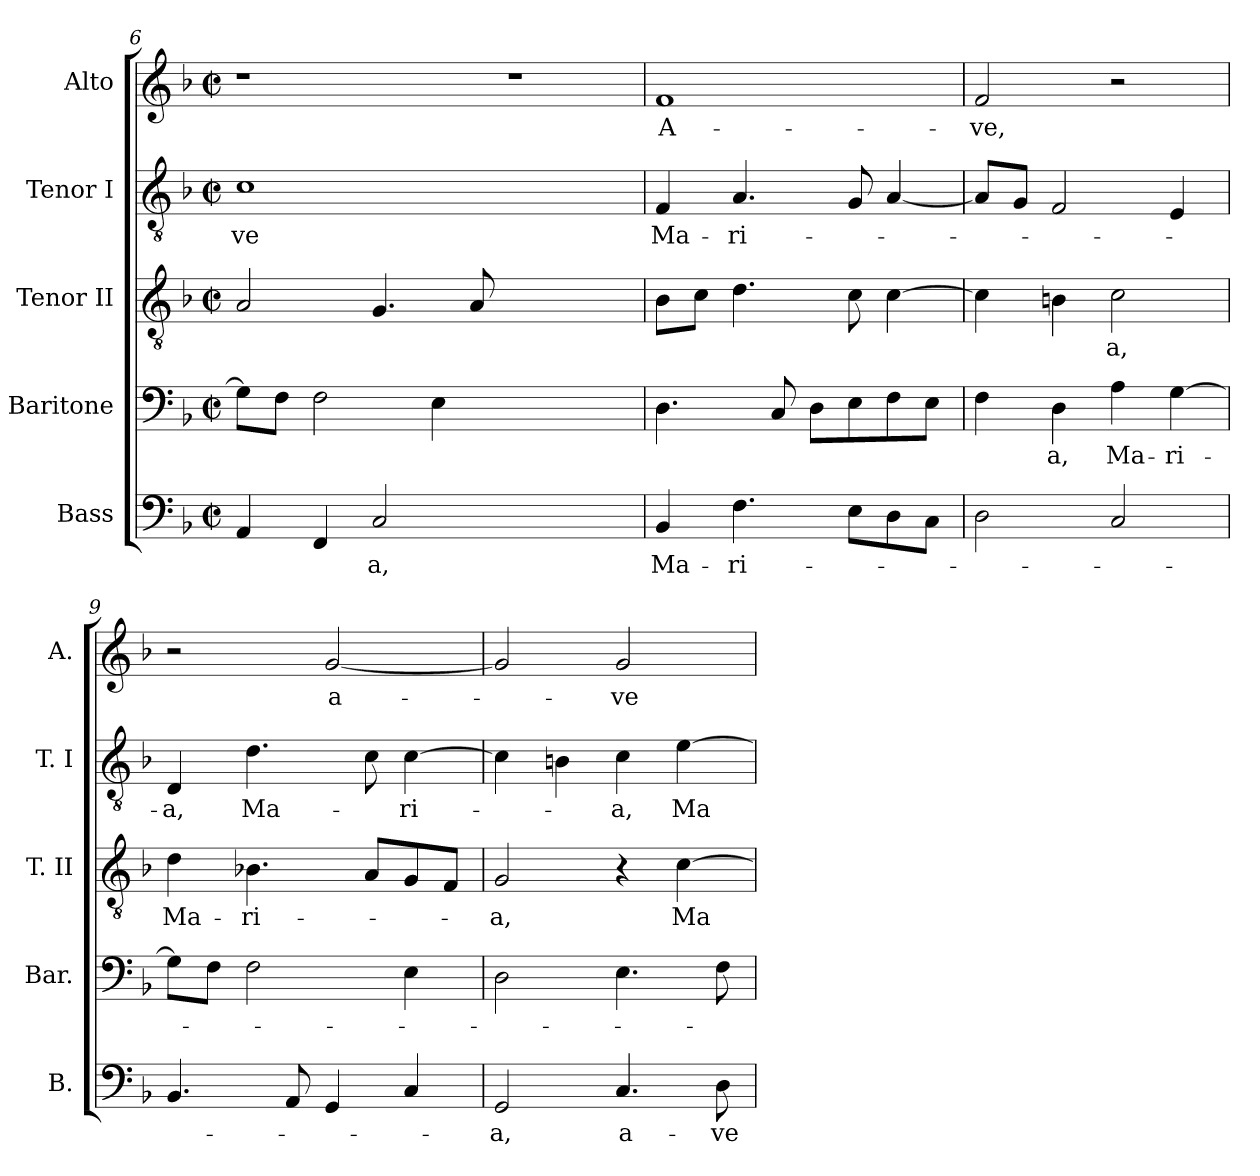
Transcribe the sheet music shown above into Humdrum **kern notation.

**kern	**text	**kern	**text	**kern	**text	**kern	**text	**kern	**text
*part5	*part5	*part4	*part4	*part3	*part3	*part2	*part2	*part1	*part1
*staff5	*staff5	*staff4	*staff4	*staff3	*staff3	*staff2	*staff2	*staff1	*staff1
*I"Bass	*	*I"Baritone	*	*I"Tenor II	*	*I"Tenor I	*	*I"Alto	*
*I'B.	*	*I'Bar.	*	*I'T. II	*	*I'T. I	*	*I'A.	*
!!LO:LB:g=z
*clefF4	*	*clefF4	*	*clefGv2	*	*clefGv2	*	*clefG2	*
*	*	*ITrd7c12	*	*ITrd7c12	*	*ITrd7c12	*	*	*
*k[b-]	*	*k[b-]	*	*k[b-]	*	*k[b-]	*	*k[b-]	*
*F:	*	*F:	*	*F:	*	*F:	*	*F:	*
*M2/2	*	*M2/2	*	*M2/2	*	*M2/2	*	*M2/2	*
*met(c|)	*	*met(c|)	*	*met(c|)	*	*met(c|)	*	*met(c|)	*
=6	=6	=6	=6	=6	=6	=6	=6	=6	=6
!	!	!	!	!	!	!	!LO:LY:b:color=#000000	!	!
4AAi/	.	8GGi\L]	.	2AAi/	.	1Ci	-ve	1r	.
.	.	8FFi\J	.	.	.	.	.	.	.
4FFi/	.	2FFi\	.	.	.	.	.	.	.
!	!LO:LY:b:color=#000000	!	!	!	!	!	!	!	!
2Ci/	-a,	.	.	4.GGi/	.	.	.	.	.
.	.	4EEi\	.	.	.	.	.	.	.
.	.	.	.	8AAi/	.	.	.	.	.
1ryy	.	1ryy	.	1ryy	.	1ryy	.	1r	.
=7	=7	=7	=7	=7	=7	=7	=7	=7	=7
!	!LO:LY:b:color=#000000	!	!	!	!	!	!	!	!
!	!	!	!	!	!	!	!LO:LY:b:color=#000000	!	!
!	!	!	!	!	!	!	!	!	!LO:LY:b:color=#000000
4BB-i/	Ma-	4.DDi\	.	8BB-i\L	.	4FFi/	Ma-	1fi	A-
.	.	.	.	8Ci\J	.	.	.	.	.
!	!LO:LY:b:color=#000000	!	!	!	!	!	!	!	!
!	!	!	!	!	!	!	!LO:LY:b:color=#000000	!	!
4.Fi\	-ri-	.	.	4.Di\	.	4.AAi/	-ri-	.	.
.	.	8CCi/	.	.	.	.	.	.	.
.	.	8DDi\L	.	.	.	.	.	.	.
8Ei\L	.	8EEi\	.	8Ci\	.	8GGi/	.	.	.
8Di\	.	8FFi\	.	[>4Ci\	.	[<4AAi/	.	.	.
8Ci\J	.	8EEi\J	.	.	.	.	.	.	.
=8	=8	=8	=8	=8	=8	=8	=8	=8	=8
!	!	!	!	!	!	!	!	!	!LO:LY:b:color=#000000
2Di\	.	4FFi\	.	4Ci\]	.	8AAi/L]	.	2fi/	-ve,
.	.	.	.	.	.	8GGi/J	.	.	.
!	!	!	!LO:LY:b:color=#000000	!	!	!	!	!	!
.	.	4DDi\	-a,	4BBni\	.	2FFi/	.	.	.
!	!	!	!LO:LY:b:color=#000000	!	!	!	!	!	!
!	!	!	!	!	!LO:LY:b:color=#000000	!	!	!	!
2Ci/	.	4AAi\	Ma-	2Ci\	-a,	.	.	2r	.
!	!	!	!LO:LY:b:color=#000000	!	!	!	!	!	!
.	.	[>4GGi\	-ri-	.	.	4EEi/	.	.	.
=9	=9	=9	=9	=9	=9	=9	=9	=9	=9
!	!	!	!	!	!LO:LY:b:color=#000000	!	!	!	!
!	!	!	!	!	!	!	!LO:LY:b:color=#000000	!	!
4.BB-i/	.	8GGi\L]	.	4Di\	Ma-	4DDi/	-a,	2r	.
.	.	8FFi\J	.	.	.	.	.	.	.
!	!	!	!	!	!LO:LY:b:color=#000000	!	!	!	!
!	!	!	!	!	!	!	!LO:LY:b:color=#000000	!	!
.	.	2FFi\	.	4.BB-Xi\	-ri-	4.Di\	Ma-	.	.
8AAi/	.	.	.	.	.	.	.	.	.
!	!	!	!	!	!	!	!	!	!LO:LY:b:color=#000000
4GGi/	.	.	.	.	.	.	.	[<2gi/	a-
.	.	.	.	8AAi/L	.	8Ci\	.	.	.
!	!	!	!	!	!	!	!LO:LY:b:color=#000000	!	!
4Ci/	.	4EEi\	.	8GGi/	.	[>4Ci\	-ri-	.	.
.	.	.	.	8FFi/J	.	.	.	.	.
=10	=10	=10	=10	=10	=10	=10	=10	=10	=10
!	!LO:LY:b:color=#000000	!	!	!	!	!	!	!	!
!	!	!	!	!	!LO:LY:b:color=#000000	!	!	!	!
2GGi/	-a,	2DDi\	.	2GGi/	-a,	4Ci\]	.	2gi/]	.
.	.	.	.	.	.	4BBni\	.	.	.
!	!LO:LY:b:color=#000000	!	!	!	!	!	!	!	!
!	!	!	!	!	!	!	!LO:LY:b:color=#000000	!	!
!	!	!	!	!	!	!	!	!	!LO:LY:b:color=#000000
4.Ci/	a-	4.EEi\	.	4r	.	4Ci\	-a,	2gi/	-ve
!	!	!	!	!	!LO:LY:b:color=#000000	!	!	!	!
!	!	!	!	!	!	!	!LO:LY:b:color=#000000	!	!
.	.	.	.	[>4Ci\	Ma-	[>4Ei\	Ma-	.	.
!	!LO:LY:b:color=#000000	!	!	!	!	!	!	!	!
8Di\	-ve	8FFi\	.	.	.	.	.	.	.
=	=	=	=	=	=	=	=	=	=
*-	*-	*-	*-	*-	*-	*-	*-	*-	*-
